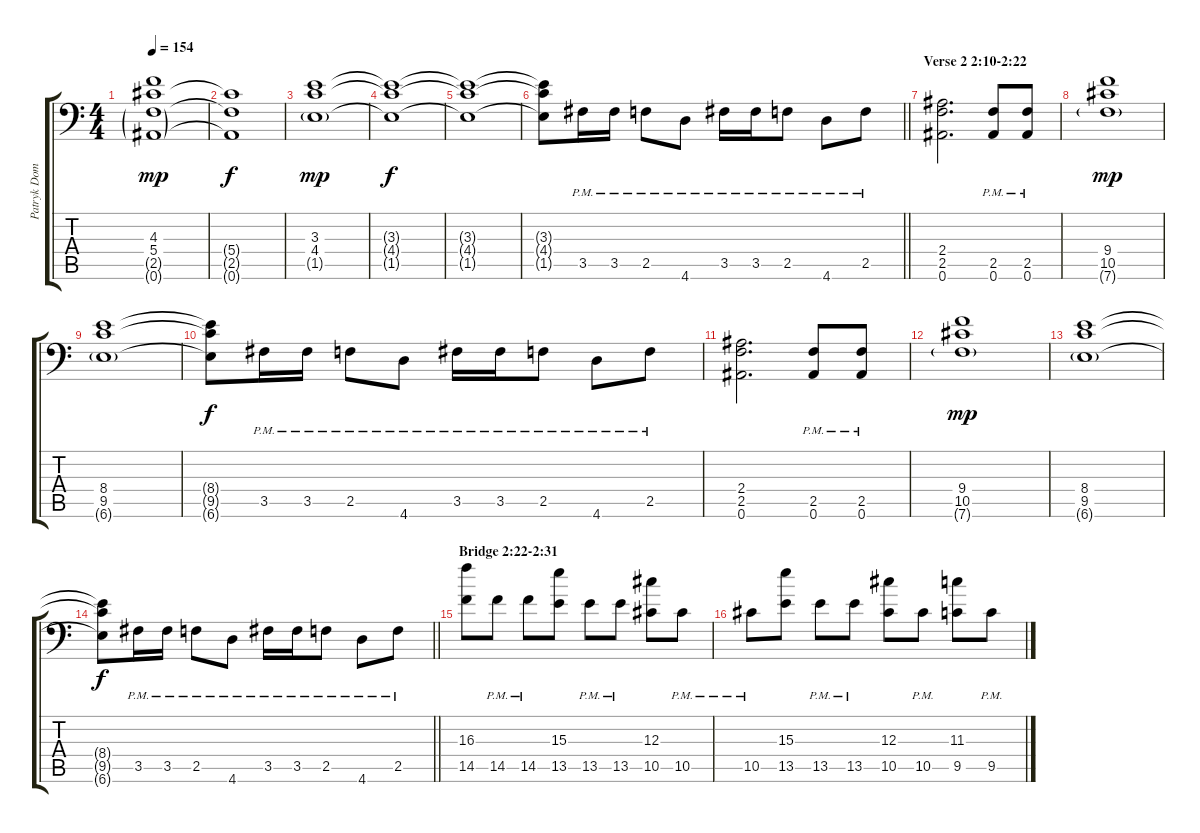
\track ("Patryk Dominik \"Seth\" Sztyber" "Patryk Dom") {instrument distortionguitar}
\staff {score tabs}
\tuning (Bb3 F3 Db3 Ab2 Eb2 Bb1) {hide}
\ts (4 4)
\tempo 154
\clef f4
\ks c
(4.3 5.4 2.5{g} 0.6{g}).1{dy mp} |
(5.4{t} 2.5{t} 0.6{t}).1{dy f} |
(3.3 4.4 1.5{g}).1{dy mp} |
(3.3{t} 4.4{t} 1.5{t}).1{dy f} |
(3.3{t} 4.4{t} 1.5{t}).1 |
\barLineRight lightlight
(3.3{t} 4.4{t} 1.5{t}).8 3.5{pm}.16 3.5{pm}.16 2.5{pm}.8 4.6{pm}.8 3.5{pm}.16 3.5{pm}.16 2.5{pm}.8 4.6{pm}.8 2.5{pm}.8 |
\section ("" "Verse 2 2:10-2:22")
(2.4 2.5 0.6).2{d} (2.5{pm} 0.6{pm}).8 (2.5{pm} 0.6{pm}).8 |
(9.4 10.5 7.6{g}).1{dy mp} |
(8.4 9.5 6.6{g}).1 |
(8.4{t} 9.5{t} 6.6{t}).8{dy f} 3.5{pm}.16 3.5{pm}.16 2.5{pm}.8 4.6{pm}.8 3.5{pm}.16 3.5{pm}.16 2.5{pm}.8 4.6{pm}.8 2.5{pm}.8 |
(2.4 2.5 0.6).2{d} (2.5{pm} 0.6{pm}).8 (2.5{pm} 0.6{pm}).8 |
(9.4 10.5 7.6{g}).1{dy mp} |
(8.4 9.5 6.6{g}).1 |
\barLineRight lightlight
(8.4{t} 9.5{t} 6.6{t}).8{dy f} 3.5{pm}.16 3.5{pm}.16 2.5{pm}.8 4.6{pm}.8 3.5{pm}.16 3.5{pm}.16 2.5{pm}.8 4.6{pm}.8 2.5{pm}.8 |
\section ("" "Bridge 2:22-2:31")
(16.3 14.5).8 14.5{pm}.8 14.5{pm}.8 (15.3 13.5).8 13.5{pm}.8 13.5{pm}.8 (12.3 10.5).8 10.5{pm}.8 |
10.5{pm}.8 (15.3 13.5).8 13.5{pm}.8 13.5{pm}.8 (12.3 10.5).8 10.5{pm}.8 (11.3 9.5).8 9.5{pm}.8
